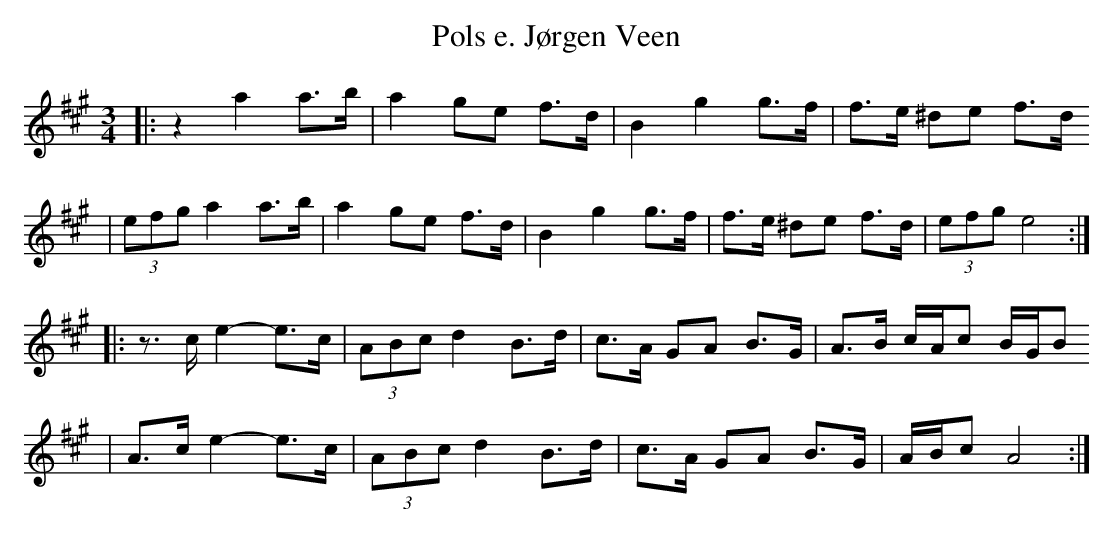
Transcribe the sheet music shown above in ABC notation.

X:1
T:Pols e. Jørgen Veen
M:3/4
L:1/8
K:A
|:   z2 a2 a>b | a2 ge f>d | B2 g2 g>f | f>e ^de f>d
| (3efg a2 a>b | a2 ge f>d | B2 g2 g>f | f>e ^de f>d | (3efg e4 :|
|: z>c e2- e>c | (3ABc d2 B>d | c>A GA B>G | A>B c/A/c B/G/B
|  A>c e2- e>c | (3ABc d2 B>d | c>A GA B>G | A/B/c A4  :|
